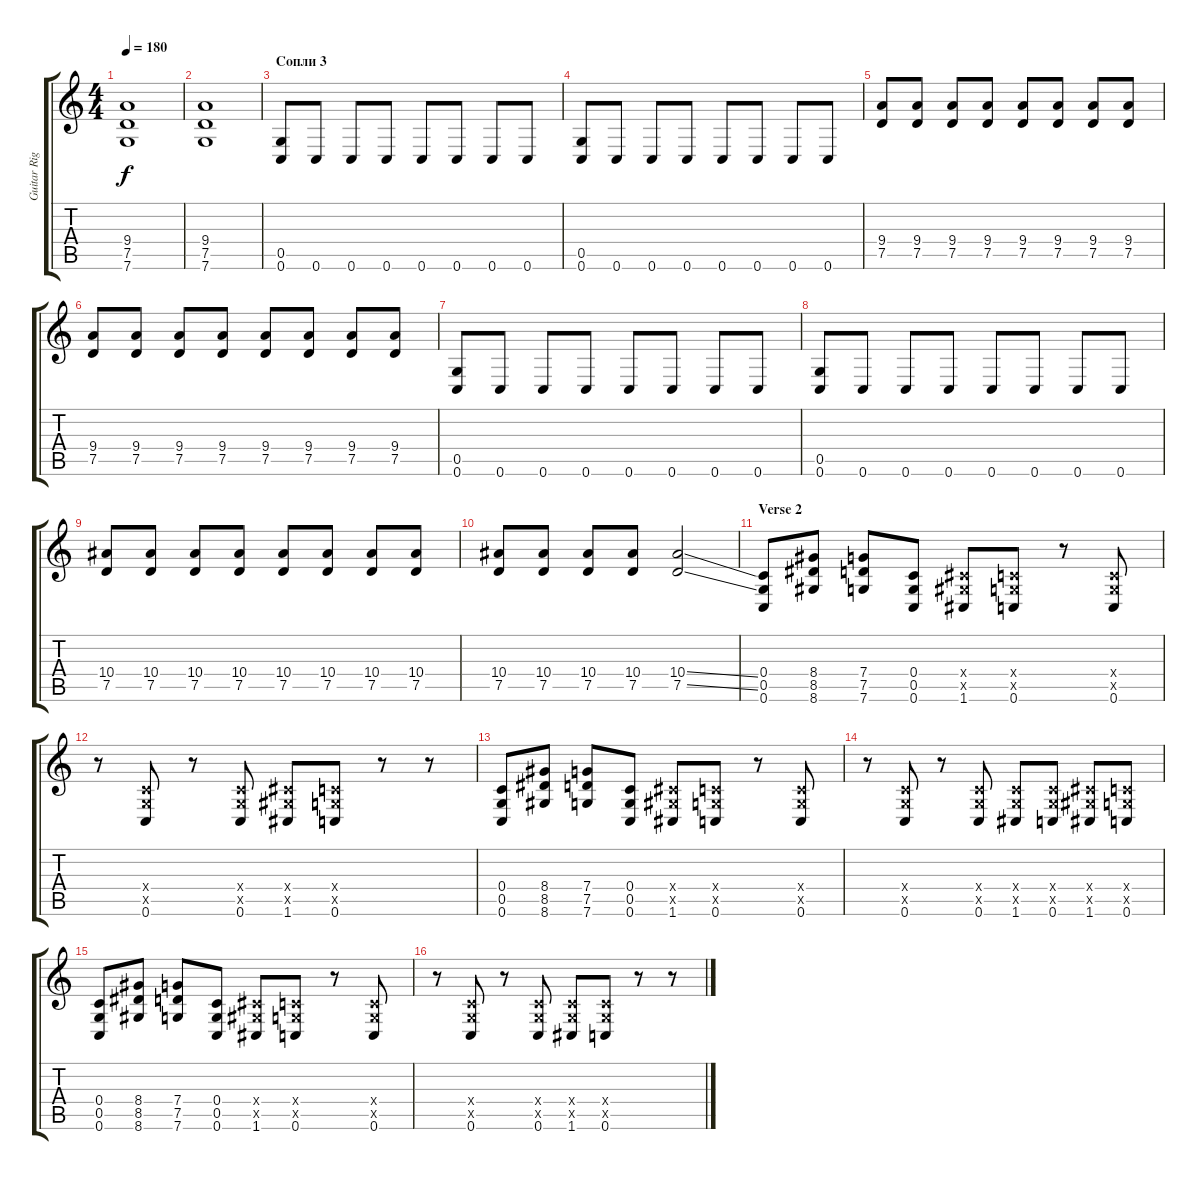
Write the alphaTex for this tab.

\track ("Guitar Right" "Guitar Rig") {instrument distortionguitar}
\staff {score tabs}
\tuning (D4 A3 F3 C3 G2 C2) {hide}
\ts (4 4)
\tempo 180
\clef g2
\ks c
(9.4 7.5 7.6).1{dy f} |
(9.4 7.5 7.6).1 |
\section ("" "Сопли 3")
(0.5 0.6).8 0.6.8 0.6.8 0.6.8 0.6.8 0.6.8 0.6.8 0.6.8 |
(0.5 0.6).8 0.6.8 0.6.8 0.6.8 0.6.8 0.6.8 0.6.8 0.6.8 |
(9.4 7.5).8 (9.4 7.5).8 (9.4 7.5).8 (9.4 7.5).8 (9.4 7.5).8 (9.4 7.5).8 (9.4 7.5).8 (9.4 7.5).8 |
(9.4 7.5).8 (9.4 7.5).8 (9.4 7.5).8 (9.4 7.5).8 (9.4 7.5).8 (9.4 7.5).8 (9.4 7.5).8 (9.4 7.5).8 |
(0.5 0.6).8 0.6.8 0.6.8 0.6.8 0.6.8 0.6.8 0.6.8 0.6.8 |
(0.5 0.6).8 0.6.8 0.6.8 0.6.8 0.6.8 0.6.8 0.6.8 0.6.8 |
(10.4 7.5).8 (10.4 7.5).8 (10.4 7.5).8 (10.4 7.5).8 (10.4 7.5).8 (10.4 7.5).8 (10.4 7.5).8 (10.4 7.5).8 |
(10.4 7.5).8 (10.4 7.5).8 (10.4 7.5).8 (10.4 7.5).8 (10.4{ss} 7.5{ss}).2 |
\section ("" "Verse 2")
(0.4 0.5 0.6).8 (8.4 8.5 8.6).8 (7.4 7.5 7.6).8 (0.4 0.5 0.6).8 (1.4{x} 1.5{x} 1.6).8 (0.4{x} 0.5{x} 0.6).8 r.8 (0.4{x} 0.5{x} 0.6).8 |
r.8 (0.4{x} 0.5{x} 0.6).8 r.8 (0.4{x} 0.5{x} 0.6).8 (1.4{x} 1.5{x} 1.6).8 (0.4{x} 0.5{x} 0.6).8 r.8 r.8 |
(0.4 0.5 0.6).8 (8.4 8.5 8.6).8 (7.4 7.5 7.6).8 (0.4 0.5 0.6).8 (1.4{x} 1.5{x} 1.6).8 (0.4{x} 0.5{x} 0.6).8 r.8 (0.4{x} 0.5{x} 0.6).8 |
r.8 (0.4{x} 0.5{x} 0.6).8 r.8 (0.4{x} 0.5{x} 0.6).8 (0.4{x} 0.5{x} 1.6).8 (0.4{x} 0.5{x} 0.6).8 (1.4{x} 1.5{x} 1.6).8 (0.4{x} 0.5{x} 0.6).8 |
(0.4 0.5 0.6).8 (8.4 8.5 8.6).8 (7.4 7.5 7.6).8 (0.4 0.5 0.6).8 (1.4{x} 1.5{x} 1.6).8 (0.4{x} 0.5{x} 0.6).8 r.8 (0.4{x} 0.5{x} 0.6).8 |
r.8 (0.4{x} 0.5{x} 0.6).8 r.8 (0.4{x} 0.5{x} 0.6).8 (0.4{x} 0.5{x} 1.6).8 (0.4{x} 0.5{x} 0.6).8 r.8 r.8
